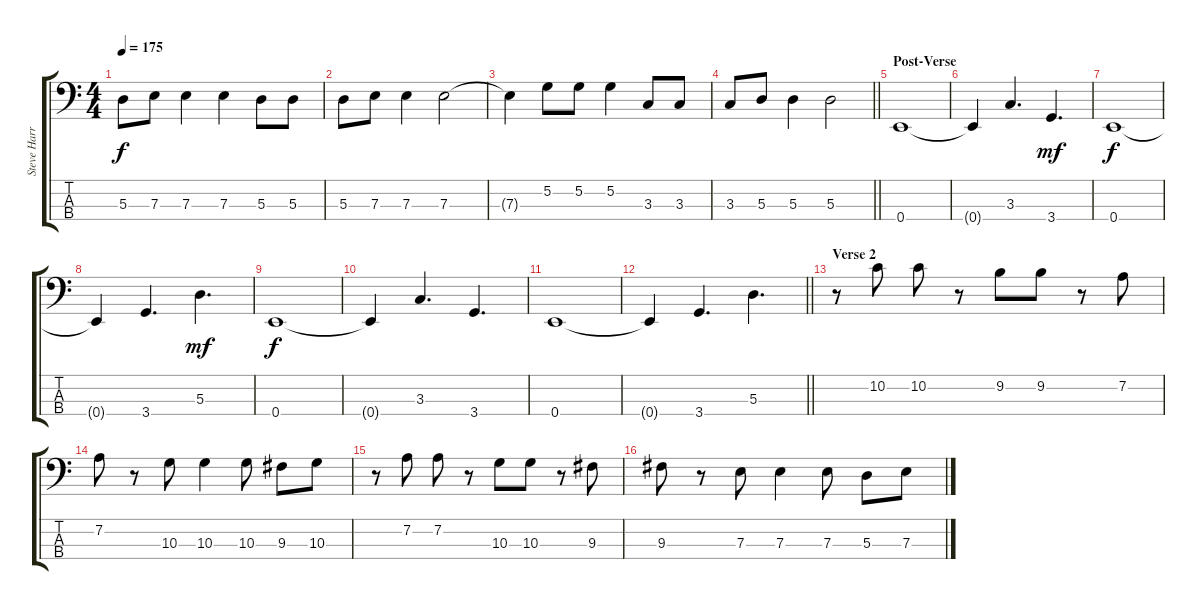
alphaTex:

\track ("Steve Harris" "Steve Harr") {instrument electricbassfinger}
\staff {score tabs}
\tuning (G2 D2 A1 E1) {hide}
\ts (4 4)
\tempo 175
\clef f4
\ks c
5.3.8{dy f} 7.3.8 7.3.4 7.3.4 5.3.8 5.3.8 |
5.3.8 7.3.8 7.3.4 7.3.2 |
7.3{t}.4 5.2.8 5.2.8 5.2.4 3.3.8 3.3.8 |
\barLineRight lightlight
3.3.8 5.3.8 5.3.4 5.3.2 |
\section ("" "Post-Verse")
0.4.1 |
0.4{t}.4 3.3.4{d} 3.4.4{d dy mf} |
0.4.1{dy f} |
0.4{t}.4 3.4.4{d} 5.3.4{d dy mf} |
0.4.1{dy f} |
0.4{t}.4 3.3.4{d} 3.4.4{d} |
0.4.1 |
\barLineRight lightlight
0.4{t}.4 3.4.4{d} 5.3.4{d} |
\section ("" "Verse 2")
r.8 10.2.8 10.2.8 r.8 9.2.8 9.2.8 r.8 7.2.8 |
7.2.8 r.8 10.3.8 10.3.4 10.3.8 9.3.8 10.3.8 |
r.8 7.2.8 7.2.8 r.8 10.3.8 10.3.8 r.8 9.3.8 |
9.3.8 r.8 7.3.8 7.3.4 7.3.8 5.3.8 7.3.8
